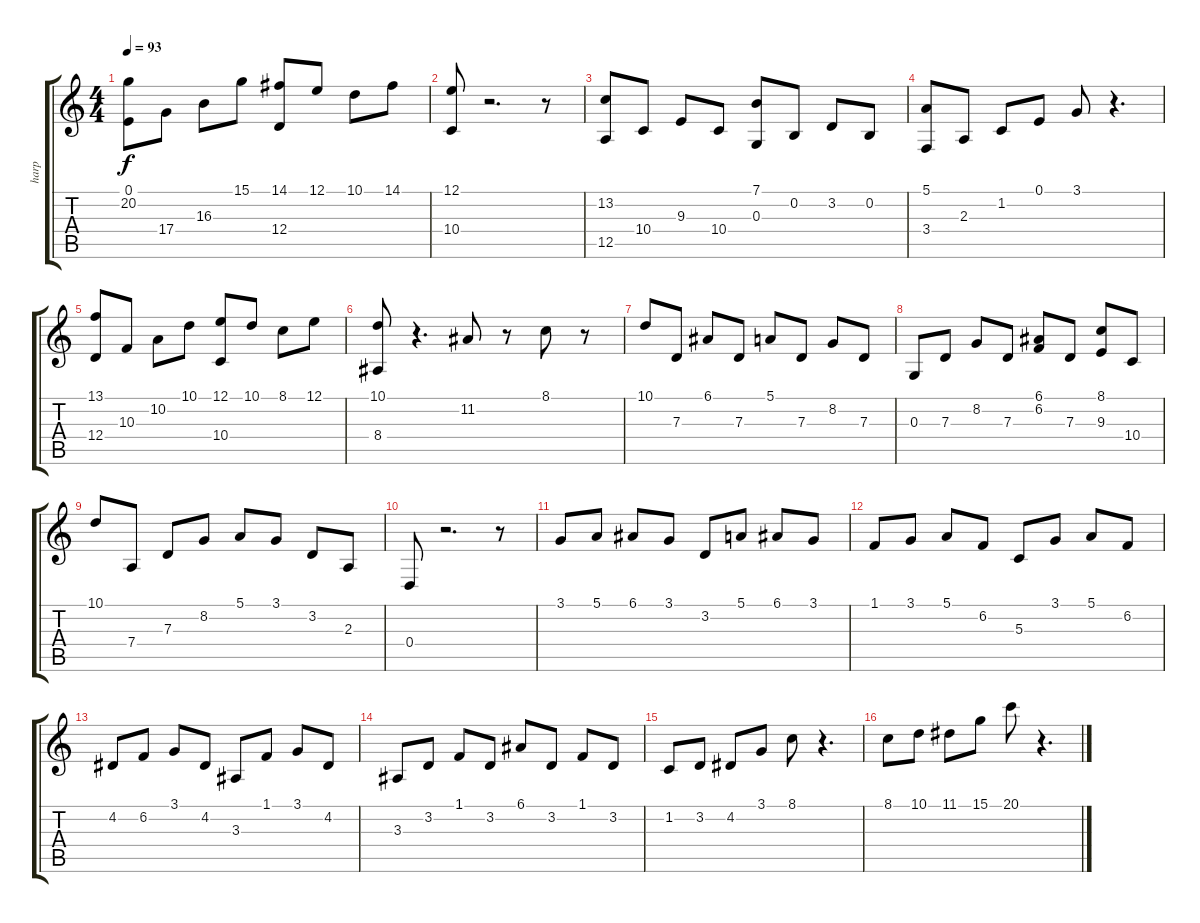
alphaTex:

\track ("harp" "harp") {instrument orchestralharp}
\staff {score tabs}
\tuning (E4 B3 G3 D3 A2 E2) {hide}
\ts (4 4)
\tempo 93
\clef g2
\ks c
(0.1 20.2).8{dy f instrument orchestralharp} 17.4.8 16.3.8 15.1.8 (14.1 12.4).8 12.1.8 10.1.8 14.1.8 |
(12.1 10.4).8 r.2{d} r.8 |
(13.2 12.5).8 10.4.8 9.3.8 10.4.8 (7.1 0.3).8 0.2.8 3.2.8 0.2.8 |
(5.1 3.4).8 2.3.8 1.2.8 0.1.8 3.1.8 r.4{d} |
(13.1 12.4).8 10.3.8 10.2.8 10.1.8 (12.1 10.4).8 10.1.8 8.1.8 12.1.8 |
(10.1 8.4).8 r.4{d} 11.2.8 r.8 8.1.8 r.8 |
10.1.8 7.3.8 6.1.8 7.3.8 5.1.8 7.3.8 8.2.8 7.3.8 |
0.3.8 7.3.8 8.2.8 7.3.8 (6.1 6.2).8 7.3.8 (8.1 9.3).8 10.4.8 |
10.1.8 7.4.8 7.3.8 8.2.8 5.1.8 3.1.8 3.2.8 2.3.8 |
0.4.8 r.2{d} r.8 |
3.1.8 5.1.8 6.1.8 3.1.8 3.2.8 5.1.8 6.1.8 3.1.8 |
1.1.8 3.1.8 5.1.8 6.2.8 5.3.8 3.1.8 5.1.8 6.2.8 |
4.2.8 6.2.8 3.1.8 4.2.8 3.3.8 1.1.8 3.1.8 4.2.8 |
3.3.8 3.2.8 1.1.8 3.2.8 6.1.8 3.2.8 1.1.8 3.2.8 |
1.2.8 3.2.8 4.2.8 3.1.8 8.1.8 r.4{d} |
8.1.8 10.1.8 11.1.8 15.1.8 20.1.8 r.4{d}
